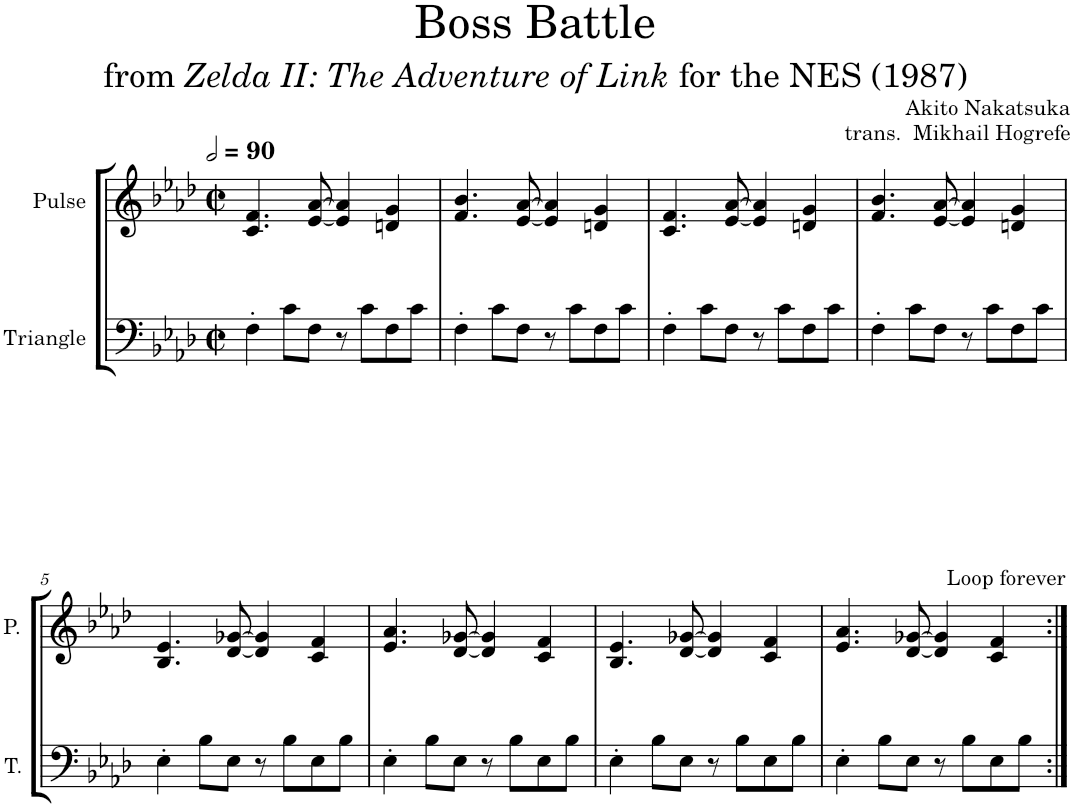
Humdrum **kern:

**kern	**kern
*part2	*part1
*staff2	*staff1
*I"Triangle	*I"Pulse
*I'T.	*I'P.
*clefF4	*clefG2
*k[b-e-a-d-]	*k[b-e-a-d-]
*M2/2	*M2/2
*met(c|)	*met(c|)
*MM180	*MM180
=1	=1
4F'\	4.c/ 4.f/
8c\L	.
8F\J	[8e-/ [8a-/
8r	4e-/] 4a-/]
8c\L	.
8F\	4dn/ 4g/
8c\J	.
=2	=2
4F'\	4.f/ 4.b-/
8c\L	.
8F\J	[8e-/ [8a-/
8r	4e-/] 4a-/]
8c\L	.
8F\	4dn/ 4g/
8c\J	.
=3	=3
4F'\	4.c/ 4.f/
8c\L	.
8F\J	[8e-/ [8a-/
8r	4e-/] 4a-/]
8c\L	.
8F\	4dn/ 4g/
8c\J	.
=4	=4
4F'\	4.f/ 4.b-/
8c\L	.
8F\J	[8e-/ [8a-/
8r	4e-/] 4a-/]
8c\L	.
8F\	4dn/ 4g/
8c\J	.
!!LO:LB:g=z
=5	=5
4E-'\	4.B-/ 4.e-/
8B-\L	.
8E-\J	[8d-/ [8g-X/
8r	4d-/] 4g-/]
8B-\L	.
8E-\	4c/ 4f/
8B-\J	.
=6	=6
4E-'\	4.e-/ 4.a-/
8B-\L	.
8E-\J	[8d-/ [8g-X/
8r	4d-/] 4g-/]
8B-\L	.
8E-\	4c/ 4f/
8B-\J	.
=7	=7
4E-'\	4.B-/ 4.e-/
8B-\L	.
8E-\J	[8d-/ [8g-X/
8r	4d-/] 4g-/]
8B-\L	.
8E-\	4c/ 4f/
8B-\J	.
=8	=8
4E-'\	4.e-/ 4.a-/
8B-\L	.
8E-\J	[8d-/ [8g-X/
!	!LO:TX:a:t=Loop forever
8r	4d-/] 4g-/]
8B-\L	.
8E-\	4c/ 4f/
8B-\J	.
=:|!	=:|!
*-	*-
